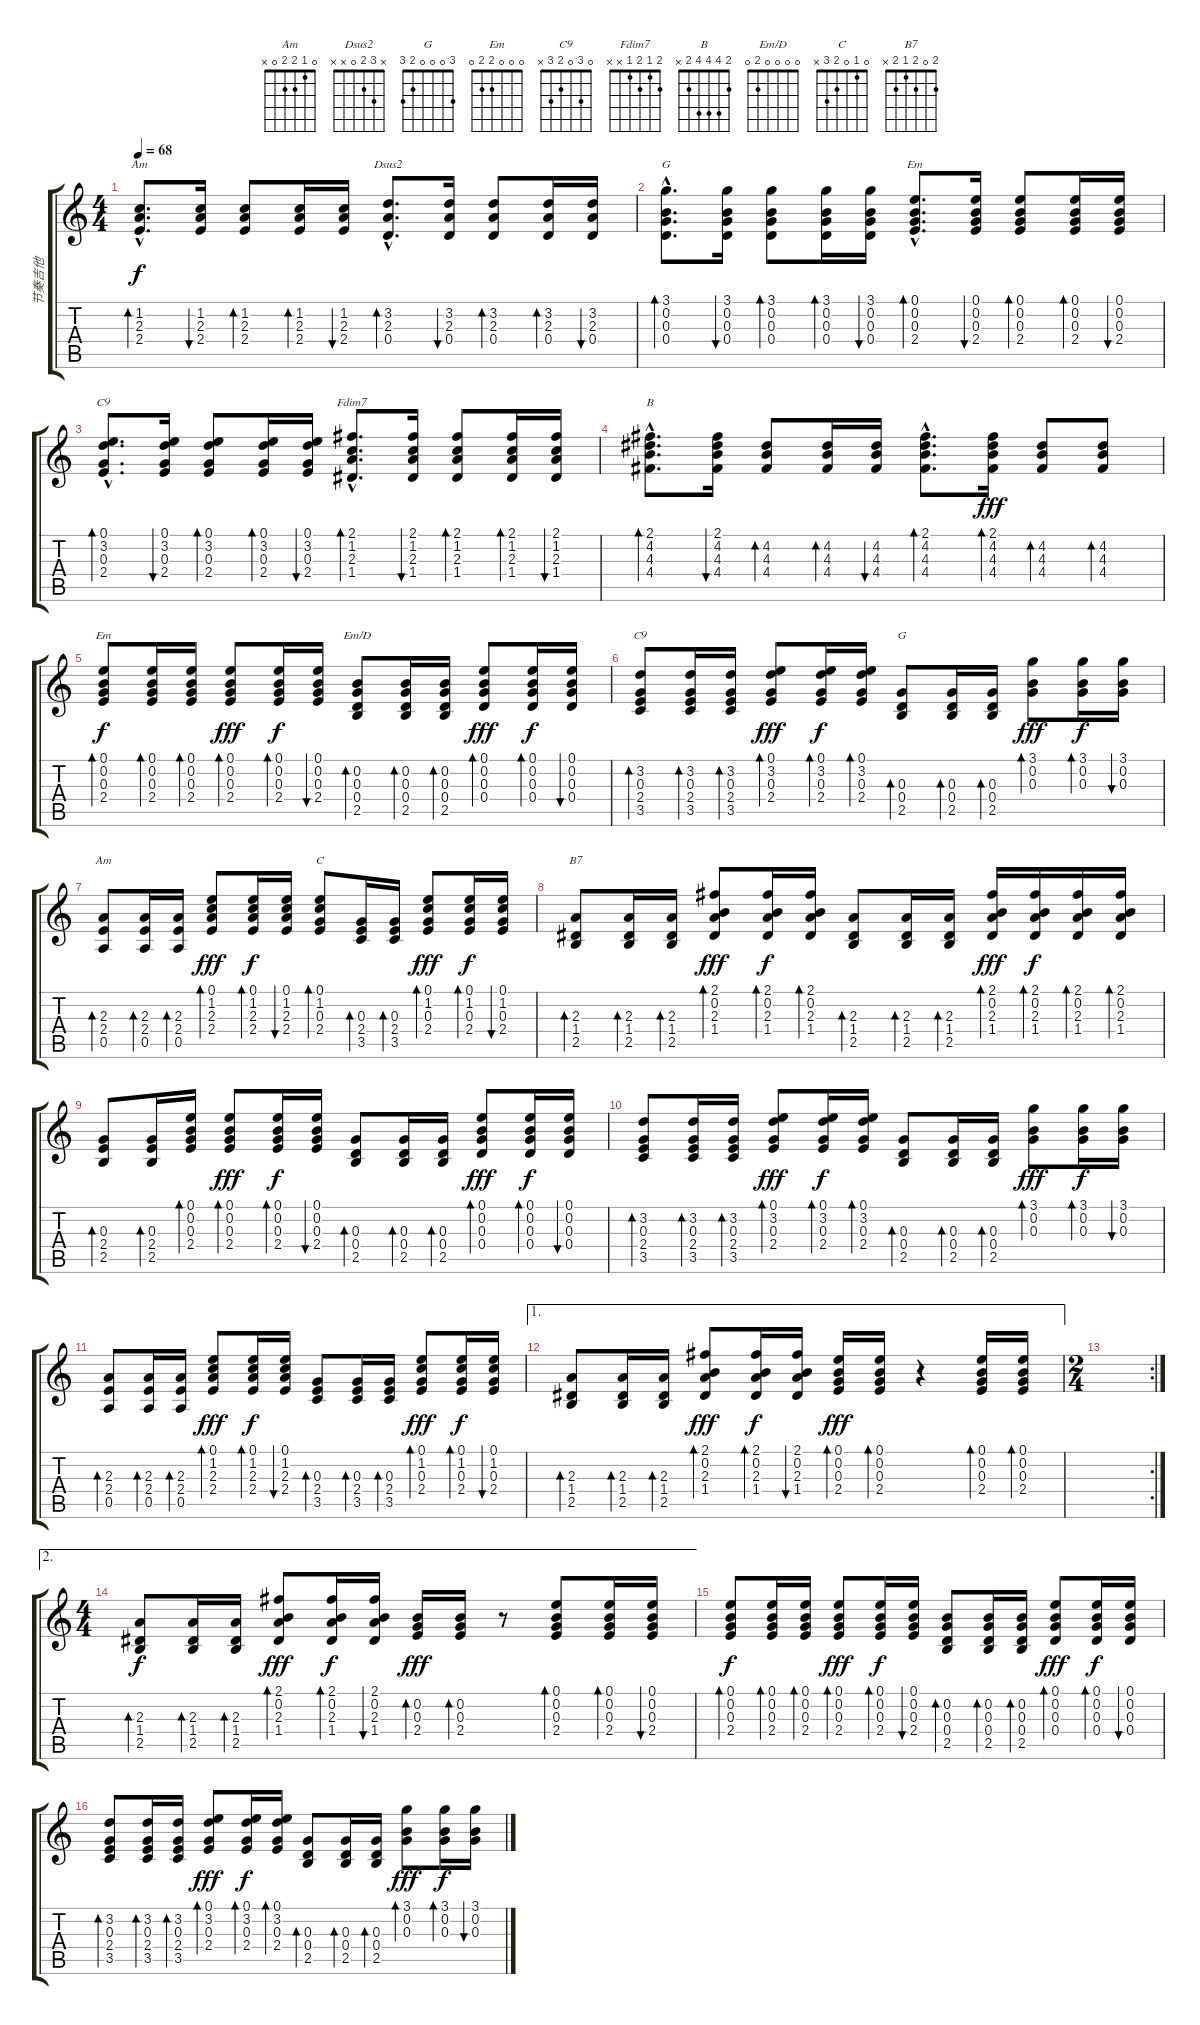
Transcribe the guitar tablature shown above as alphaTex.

\track ("节奏吉他" "节奏吉他") {instrument acousticguitarsteel}
\staff {score tabs}
\tuning (E4 B3 G3 D3 A2 E2) {hide}
\chord ("Am" x 1 2 2 x x)
\chord ("Dsus2" x 3 2 0 x x)
\chord ("G" 3 0 0 0 x x)
\chord ("Em" 0 0 0 2 x x)
\chord ("C9" 0 3 0 2 x x)
\chord ("Fdim7" 2 1 2 1 x x)
\chord ("B" 2 4 4 4 2 x)
\chord ("Em" 0 0 0 2 2 0)
\chord ("Em/D" 0 0 0 0 2 0)
\chord ("C9" 0 3 0 2 3 x)
\chord ("G" 3 0 0 0 2 3)
\chord ("Am" 0 1 2 2 0 x)
\chord ("C" 0 1 0 2 3 x)
\chord ("B7" 2 0 2 1 2 x)
\ts (4 4)
\tempo 68
\clef g2
\ks c
(1.2{hac} 2.3{hac} 2.4{hac}).8{d bd 30 ch "Am" dy f} (1.2 2.3 2.4).16{bu 30} (1.2 2.3 2.4).8{bd 30} (1.2 2.3 2.4).16{bd 30} (1.2 2.3 2.4).16{bu 30} (3.2{hac} 2.3{hac} 0.4{hac}).8{d bd 30 ch "Dsus2"} (3.2 2.3 0.4).16{bu 30} (3.2 2.3 0.4).8{bd 30} (3.2 2.3 0.4).16{bd 30} (3.2 2.3 0.4).16{bu 30} |
(3.1{hac} 0.2{hac} 0.3{hac} 0.4{hac}).8{d bd 30 ch "G"} (3.1 0.2 0.3 0.4).16{bu 30} (3.1 0.2 0.3 0.4).8{bd 30} (3.1 0.2 0.3 0.4).16{bd 30} (3.1 0.2 0.3 0.4).16{bu 30} (0.1{hac} 0.2{hac} 0.3{hac} 2.4{hac}).8{d bd 30 ch "Em"} (0.1 0.2 0.3 2.4).16{bu 30} (0.1 0.2 0.3 2.4).8{bd 30} (0.1 0.2 0.3 2.4).16{bd 30} (0.1 0.2 0.3 2.4).16{bu 30} |
(0.1{hac} 3.2{hac} 0.3{hac} 2.4{hac}).8{d bd 30 ch "C9"} (0.1 3.2 0.3 2.4).16{bu 30} (0.1 3.2 0.3 2.4).8{bd 30} (0.1 3.2 0.3 2.4).16{bd 30} (0.1 3.2 0.3 2.4).16{bu 30} (2.1{hac} 1.2{hac} 2.3{hac} 1.4{hac}).8{d bd 30 ch "Fdim7"} (2.1 1.2 2.3 1.4).16{bu 30} (2.1 1.2 2.3 1.4).8{bd 30} (2.1 1.2 2.3 1.4).16{bd 30} (2.1 1.2 2.3 1.4).16{bu 30} |
(2.1{hac} 4.2{hac} 4.3{hac} 4.4{hac}).8{d bd 30 ch "B"} (2.1 4.2 4.3 4.4).16{bu 30} (4.2 4.3 4.4).8{bd 30} (4.2 4.3 4.4).16{bd 30} (4.2 4.3 4.4).16{bu 30} (2.1{hac} 4.2{hac} 4.3{hac} 4.4{hac}).8{d bd 120} (2.1 4.2 4.3 4.4).16{bd 30 dy fff} (4.2 4.3 4.4).8{bd 30} (4.2 4.3 4.4).8{bd 30} |
(0.1 0.2 0.3 2.4).8{bd 30 ch "Em" dy f} (0.1 0.2 0.3 2.4).16{bd 30} (0.1 0.2 0.3 2.4).16{bd 30} (0.1 0.2 0.3 2.4).8{bd 30 dy fff} (0.1 0.2 0.3 2.4).16{bd 30 dy f} (0.1 0.2 0.3 2.4).16{bu 30} (0.2 0.3 0.4 2.5).8{bd 30 ch "Em/D"} (0.2 0.3 0.4 2.5).16{bd 30} (0.2 0.3 0.4 2.5).16{bd 30} (0.1 0.2 0.3 0.4).8{bd 30 dy fff} (0.1 0.2 0.3 0.4).16{bd 30 dy f} (0.1 0.2 0.3 0.4).16{bu 30} |
(3.2 0.3 2.4 3.5).8{bd 30 ch "C9"} (3.2 0.3 2.4 3.5).16{bd 30} (3.2 0.3 2.4 3.5).16{bd 30} (0.1 3.2 0.3 2.4).8{bd 30 dy fff} (0.1 3.2 0.3 2.4).16{bd 30 dy f} (0.1 3.2 0.3 2.4).16{bd 30} (0.3 0.4 2.5).8{bd 30 ch "G"} (0.3 0.4 2.5).16{bd 30} (0.3 0.4 2.5).16{bd 30} (3.1 0.2 0.3).8{bd 30 dy fff} (3.1 0.2 0.3).16{bd 30 dy f} (3.1 0.2 0.3).16{bu 30} |
(2.3 2.4 0.5).8{bd 30 ch "Am"} (2.3 2.4 0.5).16{bd 30} (2.3 2.4 0.5).16{bd 30} (0.1 1.2 2.3 2.4).8{bd 30 dy fff} (0.1 1.2 2.3 2.4).16{bd 30 dy f} (0.1 1.2 2.3 2.4).16{bu 30} (0.1 1.2 0.3 2.4).8{bd 30 ch "C"} (0.3 2.4 3.5).16{bd 30} (0.3 2.4 3.5).16{bd 30} (0.1 1.2 0.3 2.4).8{bd 30 dy fff} (0.1 1.2 0.3 2.4).16{bd 30 dy f} (0.1 1.2 0.3 2.4).16{bu 30} |
(2.3 1.4 2.5).8{bd 30 ch "B7"} (2.3 1.4 2.5).16{bd 30} (2.3 1.4 2.5).16{bd 30} (2.1 0.2 2.3 1.4).8{bd 30 dy fff} (2.1 0.2 2.3 1.4).16{bd 30 dy f} (2.1 0.2 2.3 1.4).16{bd 30} (2.3 1.4 2.5).8{bd 30} (2.3 1.4 2.5).16{bd 30} (2.3 1.4 2.5).16{bd 30} (2.1 0.2 2.3 1.4).16{bd 30 dy fff} (2.1 0.2 2.3 1.4).16{bd 30 dy f} (2.1 0.2 2.3 1.4).16{bd 30} (2.1 0.2 2.3 1.4).16{bd 30} |
(0.3 2.4 2.5).8{bd 30} (0.3 2.4 2.5).16{bd 30} (0.1 0.2 0.3 2.4).16{bd 30} (0.1 0.2 0.3 2.4).8{bd 30 dy fff} (0.1 0.2 0.3 2.4).16{bd 30 dy f} (0.1 0.2 0.3 2.4).16{bu 30} (0.3 0.4 2.5).8{bd 30} (0.3 0.4 2.5).16{bd 30} (0.3 0.4 2.5).16{bd 30} (0.1 0.2 0.3 0.4).8{bd 30 dy fff} (0.1 0.2 0.3 0.4).16{bd 30 dy f} (0.1 0.2 0.3 0.4).16{bu 30} |
(3.2 0.3 2.4 3.5).8{bd 30} (3.2 0.3 2.4 3.5).16{bd 30} (3.2 0.3 2.4 3.5).16{bd 30} (0.1 3.2 0.3 2.4).8{bd 30 dy fff} (0.1 3.2 0.3 2.4).16{bd 30 dy f} (0.1 3.2 0.3 2.4).16{bd 30} (0.3 0.4 2.5).8{bd 30} (0.3 0.4 2.5).16{bd 30} (0.3 0.4 2.5).16{bd 30} (3.1 0.2 0.3).8{bd 30 dy fff} (3.1 0.2 0.3).16{bd 30 dy f} (3.1 0.2 0.3).16{bu 30} |
(2.3 2.4 0.5).8{bd 30} (2.3 2.4 0.5).16{bd 30} (2.3 2.4 0.5).16{bd 30} (0.1 1.2 2.3 2.4).8{bd 30 dy fff} (0.1 1.2 2.3 2.4).16{bd 30 dy f} (0.1 1.2 2.3 2.4).16{bu 30} (0.3 2.4 3.5).8{bd 30} (0.3 2.4 3.5).16{bd 30} (0.3 2.4 3.5).16{bd 30} (0.1 1.2 0.3 2.4).8{bd 30 dy fff} (0.1 1.2 0.3 2.4).16{bd 30 dy f} (0.1 1.2 0.3 2.4).16{bu 30} |
\ae 1
(2.3 1.4 2.5).8{bd 30} (2.3 1.4 2.5).16{bd 30} (2.3 1.4 2.5).16{bd 30} (2.1 0.2 2.3 1.4).8{bd 30 dy fff} (2.1 0.2 2.3 1.4).16{bd 30 dy f} (2.1 0.2 2.3 1.4).16{bu 30} (0.1 0.2 0.3 2.4).16{bd 30 dy fff} (0.1 0.2 0.3 2.4).16{bd 30} r.4 (0.1 0.2 0.3 2.4).16{bd 30} (0.1 0.2 0.3 2.4).16{bd 30} |
\rc 2
\ts (2 4)
|
\ae 2
\ts (4 4)
(2.3 1.4 2.5).8{bd 30 dy f} (2.3 1.4 2.5).16{bd 30} (2.3 1.4 2.5).16{bd 30} (2.1 0.2 2.3 1.4).8{bd 30 dy fff} (2.1 0.2 2.3 1.4).16{bd 30 dy f} (2.1 0.2 2.3 1.4).16{bu 30} (0.2 0.3 2.4).16{bd 30 dy fff} (0.2 0.3 2.4).16{bd 30} r.8 (0.1 0.2 0.3 2.4).8{bd 30} (0.1 0.2 0.3 2.4).16{bd 30} (0.1 0.2 0.3 2.4).16{bu 30} |
(0.1 0.2 0.3 2.4).8{bd 30 dy f} (0.1 0.2 0.3 2.4).16{bd 30} (0.1 0.2 0.3 2.4).16{bd 30} (0.1 0.2 0.3 2.4).8{bd 30 dy fff} (0.1 0.2 0.3 2.4).16{bd 30 dy f} (0.1 0.2 0.3 2.4).16{bu 30} (0.2 0.3 0.4 2.5).8{bd 30} (0.2 0.3 0.4 2.5).16{bd 30} (0.2 0.3 0.4 2.5).16{bd 30} (0.1 0.2 0.3 0.4).8{bd 30 dy fff} (0.1 0.2 0.3 0.4).16{bd 30 dy f} (0.1 0.2 0.3 0.4).16{bu 30} |
(3.2 0.3 2.4 3.5).8{bd 30} (3.2 0.3 2.4 3.5).16{bd 30} (3.2 0.3 2.4 3.5).16{bd 30} (0.1 3.2 0.3 2.4).8{bd 30 dy fff} (0.1 3.2 0.3 2.4).16{bd 30 dy f} (0.1 3.2 0.3 2.4).16{bd 30} (0.3 0.4 2.5).8{bd 30} (0.3 0.4 2.5).16{bd 30} (0.3 0.4 2.5).16{bd 30} (3.1 0.2 0.3).8{bd 30 dy fff} (3.1 0.2 0.3).16{bd 30 dy f} (3.1 0.2 0.3).16{bu 30}
